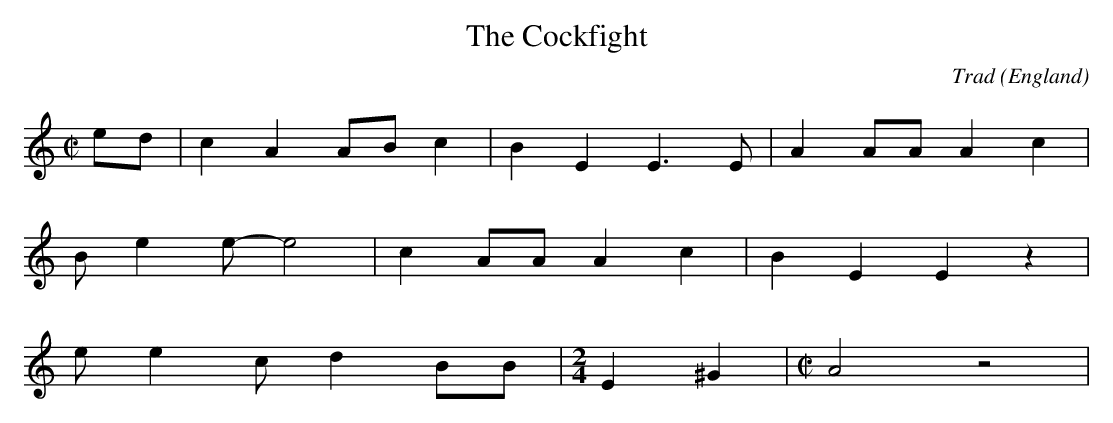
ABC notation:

X:1
T:Cockfight, The
M:C|
C:Trad
O:England
L:1/8
K:C
ed|c2 A2 AB c2|B2 E2 E3 E|A2 AA A2 c2|
B e2 e-e4|c2 AA A2 c2|B2 E2 E2 z2|
e e2 c d2 BB|[M:2/4]E2 ^G2|[M:C|] A4 z4|
